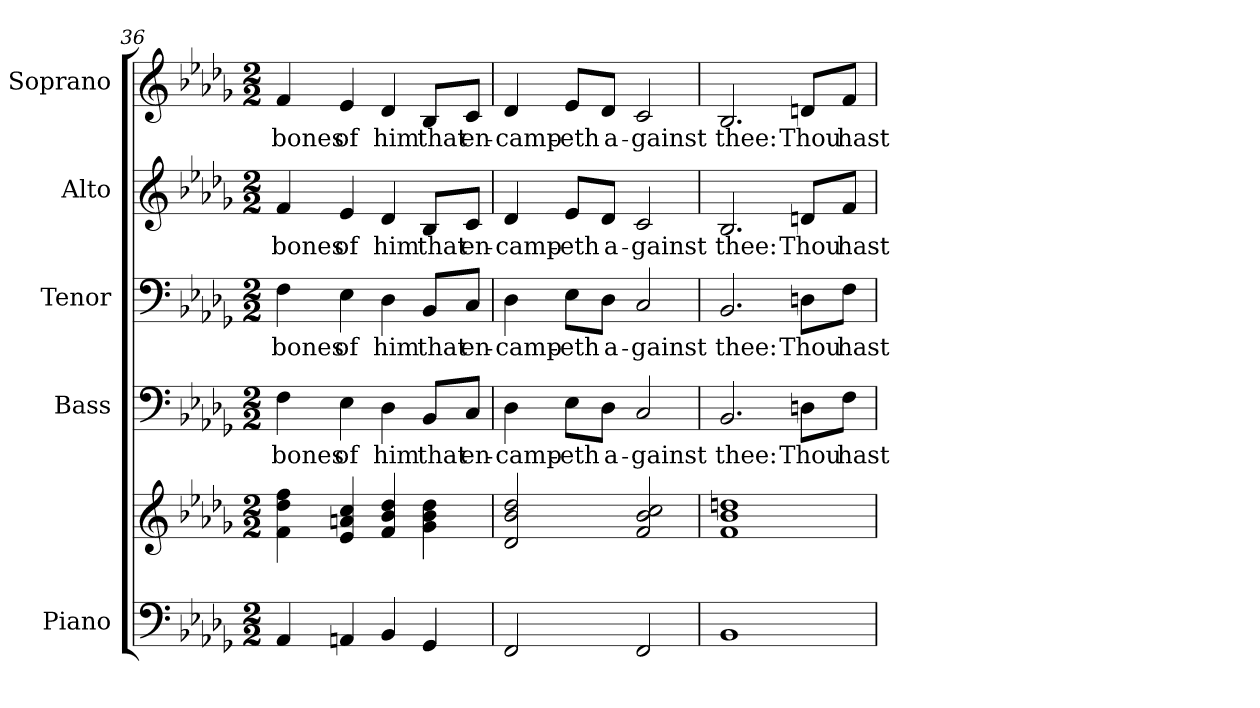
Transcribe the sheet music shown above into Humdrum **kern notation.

**kern	**kern	**kern	**text	**kern	**text	**kern	**text	**kern	**text
*part5	*part5	*part4	*part4	*part3	*part3	*part2	*part2	*part1	*part1
*staff6	*staff5	*staff4	*staff4	*staff3	*staff3	*staff2	*staff2	*staff1	*staff1
*I"Piano	*	*I"Bass	*	*I"Tenor	*	*I"Alto	*	*I"Soprano	*
*I'Pno.	*	*I'B.	*	*I'T.	*	*I'A.	*	*I'S.	*
*clefF4	*clefG2	*clefF4	*	*clefF4	*	*clefG2	*	*clefG2	*
*k[b-e-a-d-g-]	*k[b-e-a-d-g-]	*k[b-e-a-d-g-]	*	*k[b-e-a-d-g-]	*	*k[b-e-a-d-g-]	*	*k[b-e-a-d-g-]	*
*D-:	*D-:	*D-:	*	*D-:	*	*D-:	*	*D-:	*
*M2/2	*M2/2	*M2/2	*	*M2/2	*	*M2/2	*	*M2/2	*
=36	=36	=36	=36	=36	=36	=36	=36	=36	=36
!	!	!	!LO:LY:b:color=#000000	!	!	!	!	!	!
!	!	!	!	!	!LO:LY:b:color=#000000	!	!	!	!
!	!	!	!	!	!	!	!LO:LY:b:color=#000000	!	!
!	!	!	!	!	!	!	!	!	!LO:LY:b:color=#000000
4AA-i/	4fi\ 4dd-i 4ffi	4Fi\	bones	4Fi\	bones	4fi/	bones	4fi/	bones
!	!	!	!LO:LY:b:color=#000000	!	!	!	!	!	!
!	!	!	!	!	!LO:LY:b:color=#000000	!	!	!	!
!	!	!	!	!	!	!	!LO:LY:b:color=#000000	!	!
!	!	!	!	!	!	!	!	!	!LO:LY:b:color=#000000
4AAni/	4e-i/ 4ani 4cci	4E-i\	of	4E-i\	of	4e-i/	of	4e-i/	of
!	!	!	!LO:LY:b:color=#000000	!	!	!	!	!	!
!	!	!	!	!	!LO:LY:b:color=#000000	!	!	!	!
!	!	!	!	!	!	!	!LO:LY:b:color=#000000	!	!
!	!	!	!	!	!	!	!	!	!LO:LY:b:color=#000000
4BB-i/	4fi/ 4b-i 4dd-i	4D-i\	him	4D-i\	him	4d-i/	him	4d-i/	him
!	!	!	!LO:LY:b:color=#000000	!	!	!	!	!	!
!	!	!	!	!	!LO:LY:b:color=#000000	!	!	!	!
!	!	!	!	!	!	!	!LO:LY:b:color=#000000	!	!
!	!	!	!	!	!	!	!	!	!LO:LY:b:color=#000000
4GG-i/	4g-i\ 4b-i 4dd-i	8BB-i/L	that	8BB-i/L	that	8B-i/L	that	8B-i/L	that
!	!	!	!LO:LY:b:color=#000000	!	!	!	!	!	!
!	!	!	!	!	!LO:LY:b:color=#000000	!	!	!	!
!	!	!	!	!	!	!	!LO:LY:b:color=#000000	!	!
!	!	!	!	!	!	!	!	!	!LO:LY:b:color=#000000
.	.	8Ci/J	en-	8Ci/J	en-	8ci/J	en-	8ci/J	en-
!!LO:PB:g=z
=37	=37	=37	=37	=37	=37	=37	=37	=37	=37
!	!	!	!LO:LY:b:color=#000000	!	!	!	!	!	!
!	!	!	!	!	!LO:LY:b:color=#000000	!	!	!	!
!	!	!	!	!	!	!	!LO:LY:b:color=#000000	!	!
!	!	!	!	!	!	!	!	!	!LO:LY:b:color=#000000
2FFi/	2d-i/ 2b-i 2dd-i	4D-i\	-camp-	4D-i\	-camp-	4d-i/	-camp-	4d-i/	-camp-
!	!	!	!LO:LY:b:color=#000000	!	!	!	!	!	!
!	!	!	!	!	!LO:LY:b:color=#000000	!	!	!	!
!	!	!	!	!	!	!	!LO:LY:b:color=#000000	!	!
!	!	!	!	!	!	!	!	!	!LO:LY:b:color=#000000
.	.	8E-i\L	-eth	8E-i\L	-eth	8e-i/L	-eth	8e-i/L	-eth
!	!	!	!LO:LY:b:color=#000000	!	!	!	!	!	!
!	!	!	!	!	!LO:LY:b:color=#000000	!	!	!	!
!	!	!	!	!	!	!	!LO:LY:b:color=#000000	!	!
!	!	!	!	!	!	!	!	!	!LO:LY:b:color=#000000
.	.	8D-i\J	a-	8D-i\J	a-	8d-i/J	a-	8d-i/J	a-
!	!	!	!LO:LY:b:color=#000000	!	!	!	!	!	!
!	!	!	!	!	!LO:LY:b:color=#000000	!	!	!	!
!	!	!	!	!	!	!	!LO:LY:b:color=#000000	!	!
!	!	!	!	!	!	!	!	!	!LO:LY:b:color=#000000
2FFi/	2fi/ 2b-i 2cci	2Ci/	-gainst	2Ci/	-gainst	2ci/	-gainst	2ci/	-gainst
=38	=38	=38	=38	=38	=38	=38	=38	=38	=38
!	!	!	!LO:LY:b:color=#000000	!	!	!	!	!	!
!	!	!	!	!	!LO:LY:b:color=#000000	!	!	!	!
!	!	!	!	!	!	!	!LO:LY:b:color=#000000	!	!
!	!	!	!	!	!	!	!	!	!LO:LY:b:color=#000000
1BB-i	1fi 1b-i 1ddni	2.BB-i/	thee:	2.BB-i/	thee:	2.B-i/	thee:	2.B-i/	thee:
!	!	!	!LO:LY:b:color=#000000	!	!	!	!	!	!
!	!	!	!	!	!LO:LY:b:color=#000000	!	!	!	!
!	!	!	!	!	!	!	!LO:LY:b:color=#000000	!	!
!	!	!	!	!	!	!	!	!	!LO:LY:b:color=#000000
.	.	8Dni\L	Thou	8Dni\L	Thou	8dni/L	Thou	8dni/L	Thou
!	!	!	!LO:LY:b:color=#000000	!	!	!	!	!	!
!	!	!	!	!	!LO:LY:b:color=#000000	!	!	!	!
!	!	!	!	!	!	!	!LO:LY:b:color=#000000	!	!
!	!	!	!	!	!	!	!	!	!LO:LY:b:color=#000000
.	.	8Fi\J	hast	8Fi\J	hast	8fi/J	hast	8fi/J	hast
=	=	=	=	=	=	=	=	=	=
*-	*-	*-	*-	*-	*-	*-	*-	*-	*-
